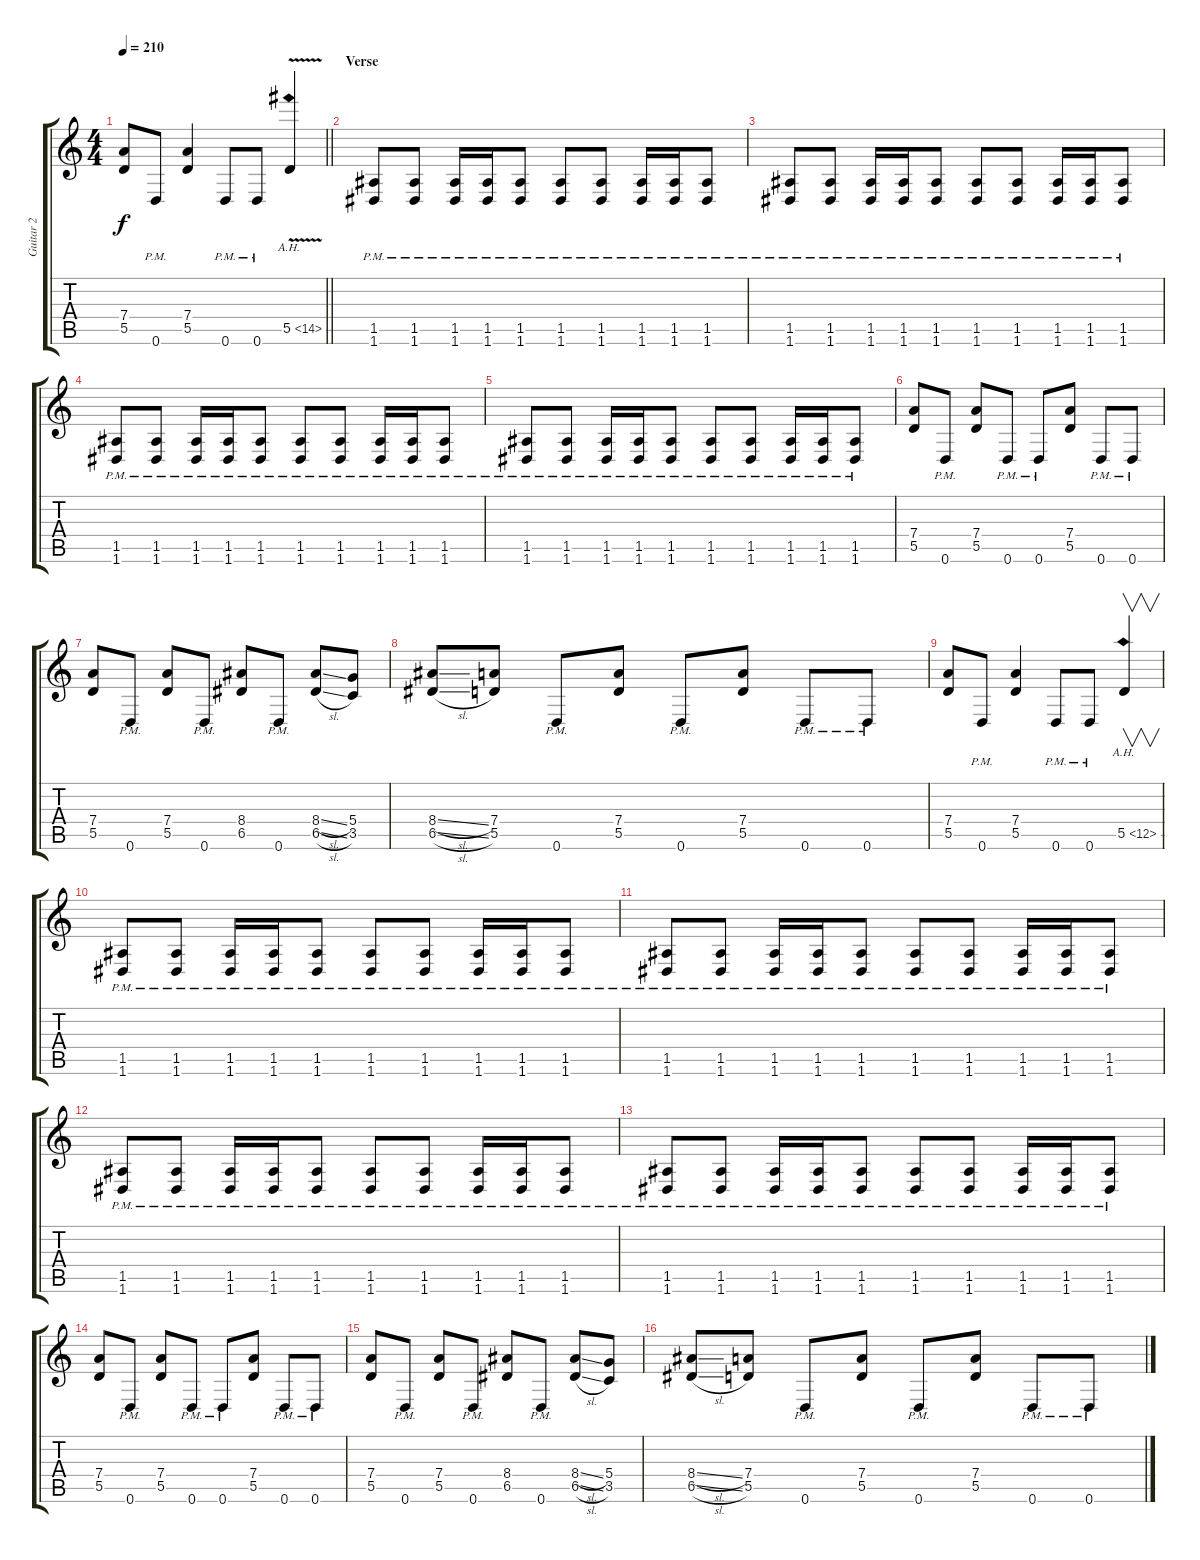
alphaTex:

\track ("Guitar 2" "Guitar 2") {instrument distortionguitar}
\staff {score tabs}
\tuning (E4 B3 G3 D3 A2 D2) {hide}
\ts (4 4)
\tempo 210
\clef g2
\barLineRight lightlight
\ks c
(7.4 5.5).8{dy f} 0.6{pm}.8 (7.4 5.5).4 0.6{pm}.8 0.6{pm}.8 5.5{ah 9 v}.4{instrument guitarharmonics} |
\section ("" "Verse")
(1.5{pm} 1.6{pm}).8{instrument distortionguitar} (1.5{pm} 1.6{pm}).8 (1.5{pm} 1.6{pm}).16 (1.5{pm} 1.6{pm}).16 (1.5{pm} 1.6{pm}).8 (1.5{pm} 1.6{pm}).8 (1.5{pm} 1.6{pm}).8 (1.5{pm} 1.6{pm}).16 (1.5{pm} 1.6{pm}).16 (1.5{pm} 1.6{pm}).8 |
(1.5{pm} 1.6{pm}).8 (1.5{pm} 1.6{pm}).8 (1.5{pm} 1.6{pm}).16 (1.5{pm} 1.6{pm}).16 (1.5{pm} 1.6{pm}).8 (1.5{pm} 1.6{pm}).8 (1.5{pm} 1.6{pm}).8 (1.5{pm} 1.6{pm}).16 (1.5{pm} 1.6{pm}).16 (1.5{pm} 1.6{pm}).8 |
(1.5{pm} 1.6{pm}).8 (1.5{pm} 1.6{pm}).8 (1.5{pm} 1.6{pm}).16 (1.5{pm} 1.6{pm}).16 (1.5{pm} 1.6{pm}).8 (1.5{pm} 1.6{pm}).8 (1.5{pm} 1.6{pm}).8 (1.5{pm} 1.6{pm}).16 (1.5{pm} 1.6{pm}).16 (1.5{pm} 1.6{pm}).8 |
(1.5{pm} 1.6{pm}).8 (1.5{pm} 1.6{pm}).8 (1.5{pm} 1.6{pm}).16 (1.5{pm} 1.6{pm}).16 (1.5{pm} 1.6{pm}).8 (1.5{pm} 1.6{pm}).8 (1.5{pm} 1.6{pm}).8 (1.5{pm} 1.6{pm}).16 (1.5{pm} 1.6{pm}).16 (1.5{pm} 1.6{pm}).8 |
(7.4 5.5).8 0.6{pm}.8 (7.4 5.5).8 0.6{pm}.8 0.6{pm}.8 (7.4 5.5).8 0.6{pm}.8 0.6{pm}.8 |
(7.4 5.5).8 0.6{pm}.8 (7.4 5.5).8 0.6{pm}.8 (8.4 6.5).8 0.6{pm}.8 (8.4{sl} 6.5{sl}).8 (5.4 3.5).8 |
(8.4{sl} 6.5{sl}).8 (7.4 5.5).8 0.6{pm}.8 (7.4 5.5).8 0.6{pm}.8 (7.4 5.5).8 0.6{pm}.8 0.6{pm}.8 |
(7.4 5.5).8 0.6{pm}.8 (7.4 5.5).4 0.6{pm}.8 0.6{pm}.8 5.5{ah 7}.4{v instrument guitarharmonics} |
(1.5{pm} 1.6{pm}).8{instrument distortionguitar} (1.5{pm} 1.6{pm}).8 (1.5{pm} 1.6{pm}).16 (1.5{pm} 1.6{pm}).16 (1.5{pm} 1.6{pm}).8 (1.5{pm} 1.6{pm}).8 (1.5{pm} 1.6{pm}).8 (1.5{pm} 1.6{pm}).16 (1.5{pm} 1.6{pm}).16 (1.5{pm} 1.6{pm}).8 |
(1.5{pm} 1.6{pm}).8 (1.5{pm} 1.6{pm}).8 (1.5{pm} 1.6{pm}).16 (1.5{pm} 1.6{pm}).16 (1.5{pm} 1.6{pm}).8 (1.5{pm} 1.6{pm}).8 (1.5{pm} 1.6{pm}).8 (1.5{pm} 1.6{pm}).16 (1.5{pm} 1.6{pm}).16 (1.5{pm} 1.6{pm}).8 |
(1.5{pm} 1.6{pm}).8 (1.5{pm} 1.6{pm}).8 (1.5{pm} 1.6{pm}).16 (1.5{pm} 1.6{pm}).16 (1.5{pm} 1.6{pm}).8 (1.5{pm} 1.6{pm}).8 (1.5{pm} 1.6{pm}).8 (1.5{pm} 1.6{pm}).16 (1.5{pm} 1.6{pm}).16 (1.5{pm} 1.6{pm}).8 |
(1.5{pm} 1.6{pm}).8 (1.5{pm} 1.6{pm}).8 (1.5{pm} 1.6{pm}).16 (1.5{pm} 1.6{pm}).16 (1.5{pm} 1.6{pm}).8 (1.5{pm} 1.6{pm}).8 (1.5{pm} 1.6{pm}).8 (1.5{pm} 1.6{pm}).16 (1.5{pm} 1.6{pm}).16 (1.5{pm} 1.6{pm}).8 |
(7.4 5.5).8 0.6{pm}.8 (7.4 5.5).8 0.6{pm}.8 0.6{pm}.8 (7.4 5.5).8 0.6{pm}.8 0.6{pm}.8 |
(7.4 5.5).8 0.6{pm}.8 (7.4 5.5).8 0.6{pm}.8 (8.4 6.5).8 0.6{pm}.8 (8.4{sl} 6.5{sl}).8 (5.4 3.5).8 |
(8.4{sl} 6.5{sl}).8 (7.4 5.5).8 0.6{pm}.8 (7.4 5.5).8 0.6{pm}.8 (7.4 5.5).8 0.6{pm}.8 0.6{pm}.8
